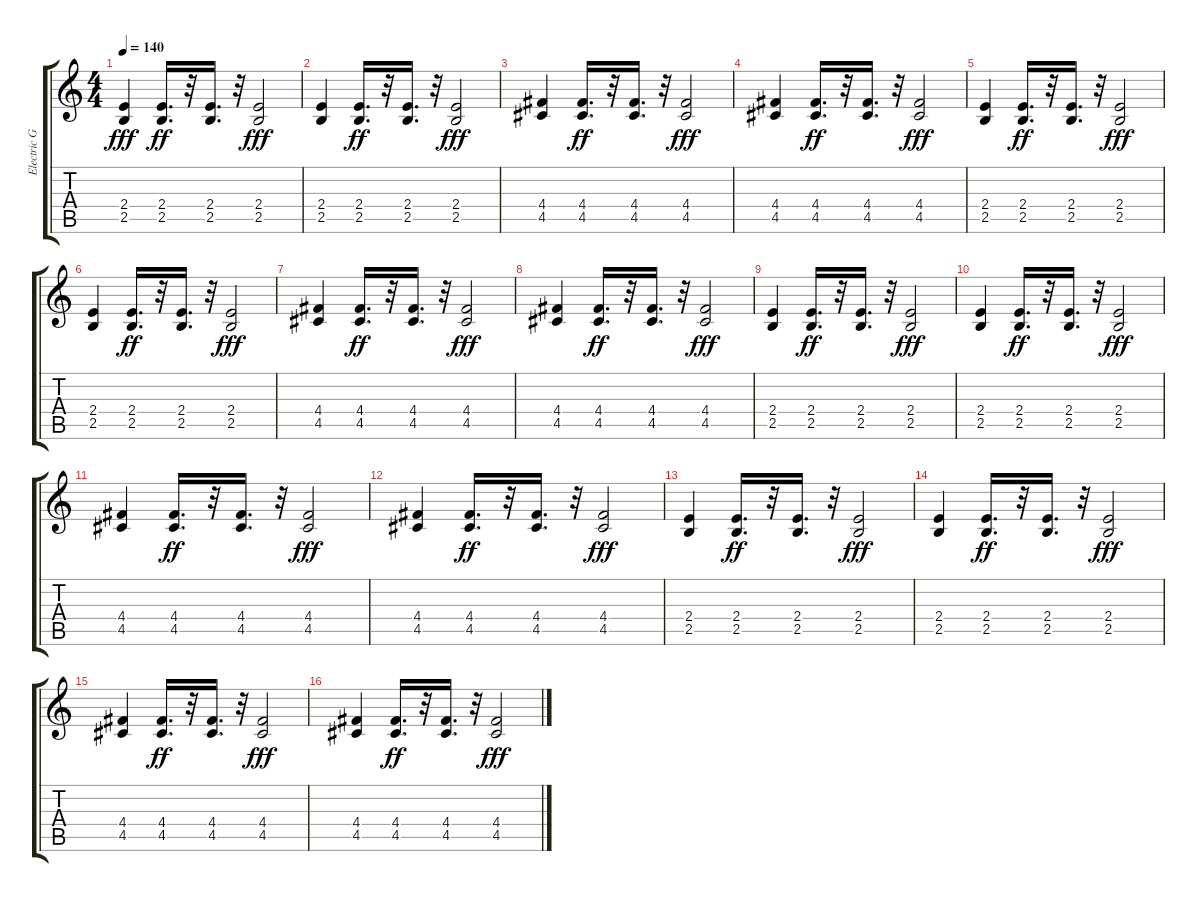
\track ("Electric Guitar 2" "Electric G") {instrument distortionguitar}
\staff {score tabs}
\tuning (E4 B3 G3 D3 A2 E2) {hide}
\ts (4 4)
\tempo 140
\clef g2
\ks c
(2.4 2.5).4{dy fff} (2.4 2.5).16{d dy ff} r.32 (2.4 2.5).16{d} r.32 (2.4 2.5).2{dy fff} |
(2.4 2.5).4 (2.4 2.5).16{d dy ff} r.32 (2.4 2.5).16{d} r.32 (2.4 2.5).2{dy fff} |
(4.4 4.5).4 (4.4 4.5).16{d dy ff} r.32 (4.4 4.5).16{d} r.32 (4.4 4.5).2{dy fff} |
(4.4 4.5).4 (4.4 4.5).16{d dy ff} r.32 (4.4 4.5).16{d} r.32 (4.4 4.5).2{dy fff} |
(2.4 2.5).4 (2.4 2.5).16{d dy ff} r.32 (2.4 2.5).16{d} r.32 (2.4 2.5).2{dy fff} |
(2.4 2.5).4 (2.4 2.5).16{d dy ff} r.32 (2.4 2.5).16{d} r.32 (2.4 2.5).2{dy fff} |
(4.4 4.5).4 (4.4 4.5).16{d dy ff} r.32 (4.4 4.5).16{d} r.32 (4.4 4.5).2{dy fff} |
(4.4 4.5).4 (4.4 4.5).16{d dy ff} r.32 (4.4 4.5).16{d} r.32 (4.4 4.5).2{dy fff} |
(2.4 2.5).4 (2.4 2.5).16{d dy ff} r.32 (2.4 2.5).16{d} r.32 (2.4 2.5).2{dy fff} |
(2.4 2.5).4 (2.4 2.5).16{d dy ff} r.32 (2.4 2.5).16{d} r.32 (2.4 2.5).2{dy fff} |
(4.4 4.5).4 (4.4 4.5).16{d dy ff} r.32 (4.4 4.5).16{d} r.32 (4.4 4.5).2{dy fff} |
(4.4 4.5).4 (4.4 4.5).16{d dy ff} r.32 (4.4 4.5).16{d} r.32 (4.4 4.5).2{dy fff} |
(2.4 2.5).4 (2.4 2.5).16{d dy ff} r.32 (2.4 2.5).16{d} r.32 (2.4 2.5).2{dy fff} |
(2.4 2.5).4 (2.4 2.5).16{d dy ff} r.32 (2.4 2.5).16{d} r.32 (2.4 2.5).2{dy fff} |
(4.4 4.5).4 (4.4 4.5).16{d dy ff} r.32 (4.4 4.5).16{d} r.32 (4.4 4.5).2{dy fff} |
(4.4 4.5).4 (4.4 4.5).16{d dy ff} r.32 (4.4 4.5).16{d} r.32 (4.4 4.5).2{dy fff}
